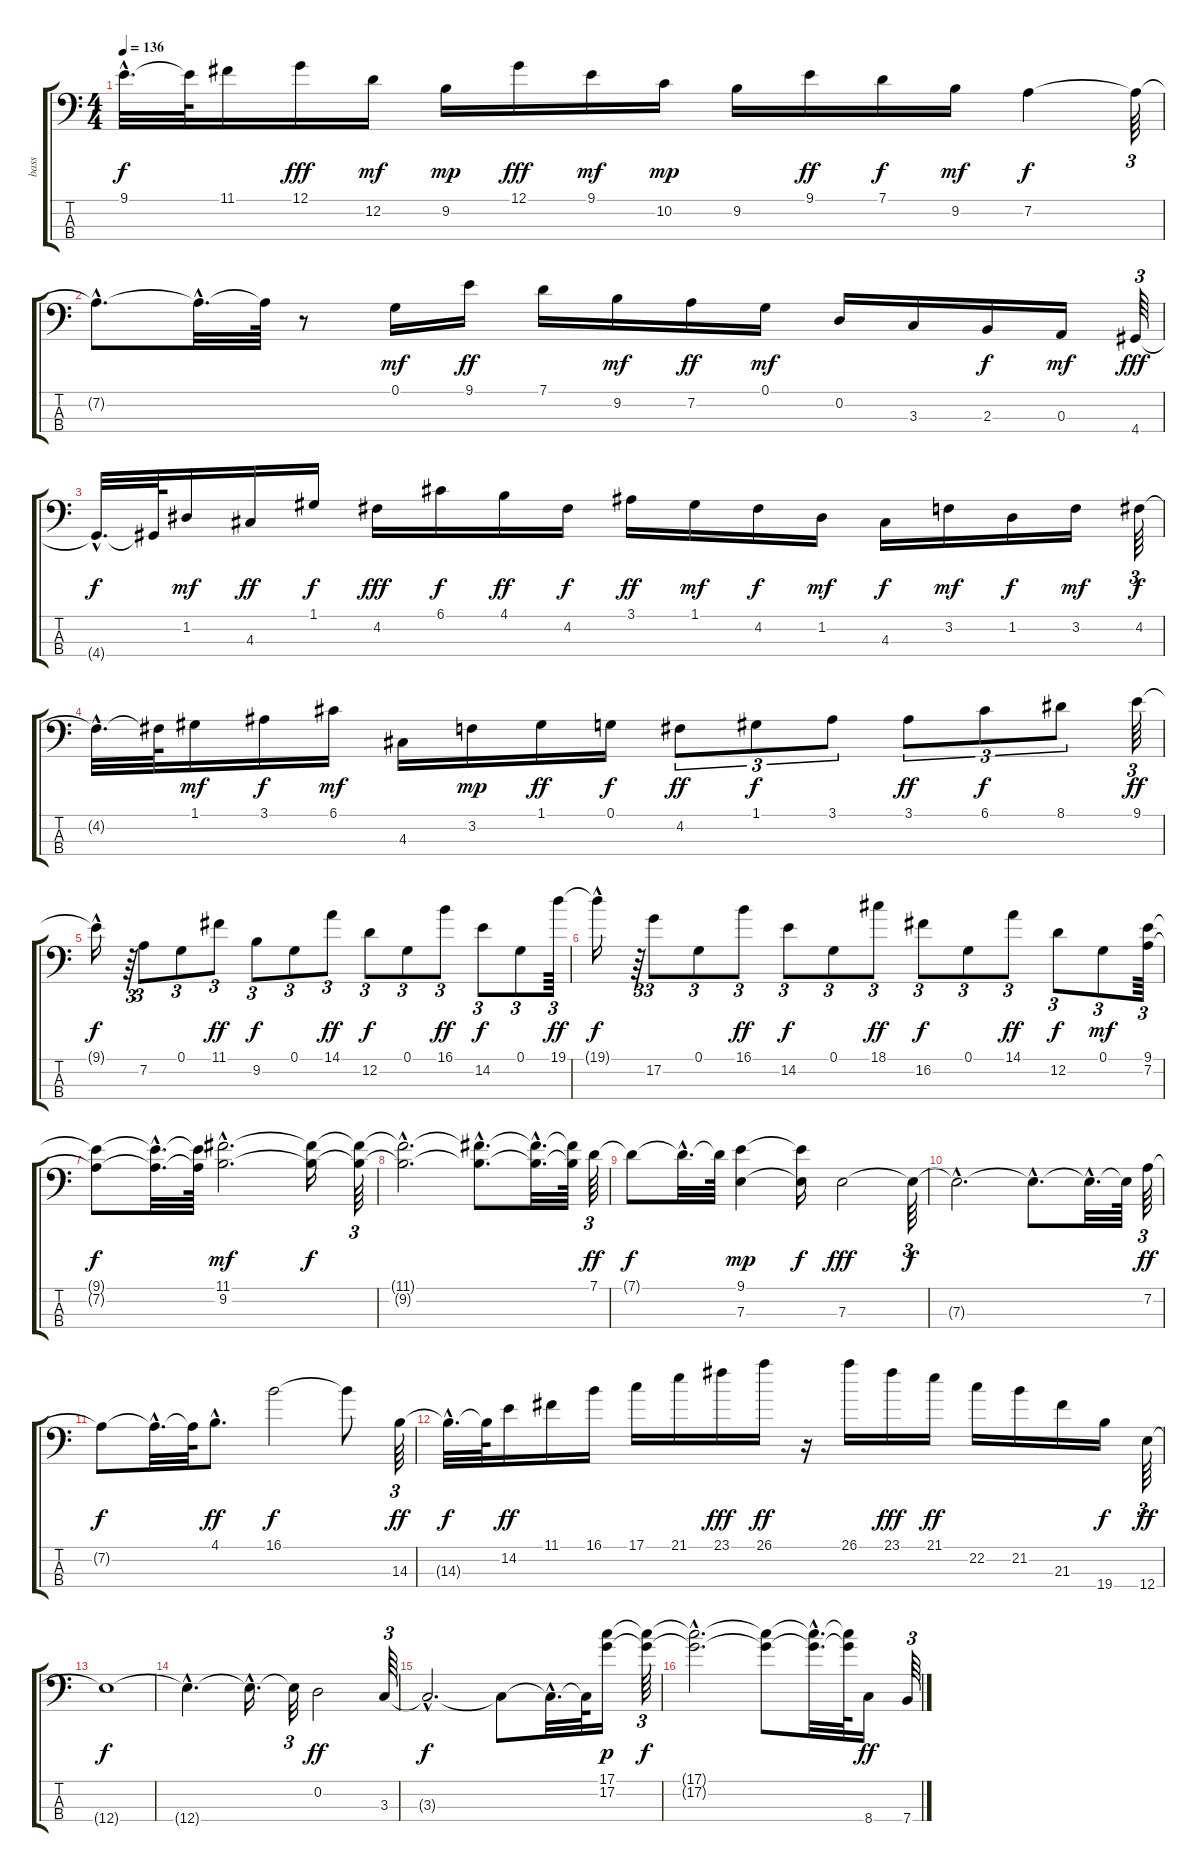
\track ("bass    " "bass    ") {instrument fretlessbass}
\staff {score tabs}
\tuning (G2 D2 A1 E1) {hide}
\ts (4 4)
\tempo 136
\clef f4
\ks c
9.1{hac t}.32{d dy f} 9.1{t}.64 11.1.16 12.1.16{dy fff} 12.2.16{dy mf} 9.2.16{dy mp} 12.1.16{dy fff} 9.1.16{dy mf} 10.2.16{dy mp} 9.2.16 9.1.16{dy ff} 7.1.16{dy f} 9.2.16{dy mf} 7.2.4{dy f} 7.2{t}.64{tu (3 2)} |
7.2{hac t}.8{d} 7.2{hac t}.32{d} 7.2{t}.64 r.8 0.1.16{dy mf} 9.1.16{dy ff} 7.1.16 9.2.16{dy mf} 7.2.16{dy ff} 0.1.16{dy mf} 0.2.16 3.3.16 2.3.16{dy f} 0.3.16{dy mf} 4.4.64{tu (3 2) dy fff} |
4.4{hac t}.32{d dy f} 4.4{t}.64 1.2.16{dy mf} 4.3.16{dy ff} 1.1.16{dy f} 4.2.16{dy fff} 6.1.16{dy f} 4.1.16{dy ff} 4.2.16{dy f} 3.1.16{dy ff} 1.1.16{dy mf} 4.2.16{dy f} 1.2.16{dy mf} 4.3.16{dy f} 3.2.16{dy mf} 1.2.16{dy f} 3.2.16{dy mf} 4.2.64{tu (3 2) dy f} |
4.2{hac t}.32{d} 4.2{t}.64 1.1.16{dy mf} 3.1.16{dy f} 6.1.16{dy mf} 4.3.16 3.2.16{dy mp} 1.1.16{dy ff} 0.1.16{dy f} 4.2.8{tu (3 2) dy ff} 1.1.8{tu (3 2) dy f} 3.1.8{tu (3 2)} 3.1.8{tu (3 2) dy ff} 6.1.8{tu (3 2) dy f} 8.1.8{tu (3 2)} 9.1.64{tu (3 2) dy ff} |
9.1{hac t}.16{dy f} r.64{tu (3 2)} 7.2.8{tu (3 2)} 0.1.8{tu (3 2)} 11.1.8{tu (3 2) dy ff} 9.2.8{tu (3 2) dy f} 0.1.8{tu (3 2)} 14.1.8{tu (3 2) dy ff} 12.2.8{tu (3 2) dy f} 0.1.8{tu (3 2)} 16.1.8{tu (3 2) dy ff} 14.2.8{tu (3 2) dy f} 0.1.8{tu (3 2)} 19.1.64{tu (3 2) dy ff} |
19.1{hac t}.16{dy f} r.64{tu (3 2)} 17.2.8{tu (3 2)} 0.1.8{tu (3 2)} 16.1.8{tu (3 2) dy ff} 14.2.8{tu (3 2) dy f} 0.1.8{tu (3 2)} 18.1.8{tu (3 2) dy ff} 16.2.8{tu (3 2) dy f} 0.1.8{tu (3 2)} 14.1.8{tu (3 2) dy ff} 12.2.8{tu (3 2) dy f} 0.1.8{tu (3 2) dy mf} (9.1 7.2).64{tu (3 2)} |
(9.1{t} 7.2{t}).8{dy f} (9.1{hac t} 7.2{hac t}).32{d} (9.1{t} 7.2{t}).64 (11.1{hac} 9.2{hac}).2{d dy mf} (11.1{t} 9.2{t}).16{dy f} (11.1{t} 9.2{t}).64{tu (3 2)} |
(11.1{hac t} 9.2{hac t}).2{d} (11.1{hac t} 9.2{hac t}).8{d} (11.1{hac t} 9.2{hac t}).32{d} (11.1{t} 9.2{t}).64 7.1.64{tu (3 2) dy ff} |
7.1{t}.8{dy f} 7.1{hac t}.32{d} 7.1{t}.64 (9.1 7.3).4{dy mp} (9.1{t} 7.3{t}).16{dy f} 7.3.2{dy fff} 7.3{t}.64{tu (3 2) dy f} |
7.3{hac t}.2{d} 7.3{hac t}.8{d} 7.3{hac t}.32{d} 7.3{t}.64 7.2.64{tu (3 2) dy ff} |
7.2{t}.8{dy f} 7.2{hac t}.32{d} 7.2{t}.64 4.1{hac}.8{d dy ff} 16.1.2{dy f} 16.1{t}.8 14.3.64{tu (3 2) dy ff} |
14.3{hac t}.32{d dy f} 14.3{t}.64 14.2.16{dy ff} 11.1.16 16.1.16 17.1.16 21.1.16 23.1.16{dy fff} 26.1.16{dy ff} r.16 26.1.16 23.1.16{dy fff} 21.1.16{dy ff} 22.2.16 21.2.16 21.3.16 19.4.16{dy f} 12.4.64{tu (3 2) dy ff} |
12.4{t}.1{dy f} |
12.4{hac t}.4{d} 12.4{hac t}.16{d} 12.4{t}.32{tu (3 2)} 0.2.2{dy ff} 3.3.64{tu (3 2)} |
3.3{hac t}.2{d dy f} 3.3{t}.8 3.3{hac t}.32{d} 3.3{t}.64 (17.1 17.2).16{dy p} (17.1{t} 17.2{t}).64{tu (3 2) dy f} |
(17.1{hac t} 17.2{hac t}).2{d} (17.1{t} 17.2{t}).8 (17.1{hac t} 17.2{hac t}).32{d} (17.1{t} 17.2{t}).64 8.4.16{dy ff} 7.4.64{tu (3 2)}
